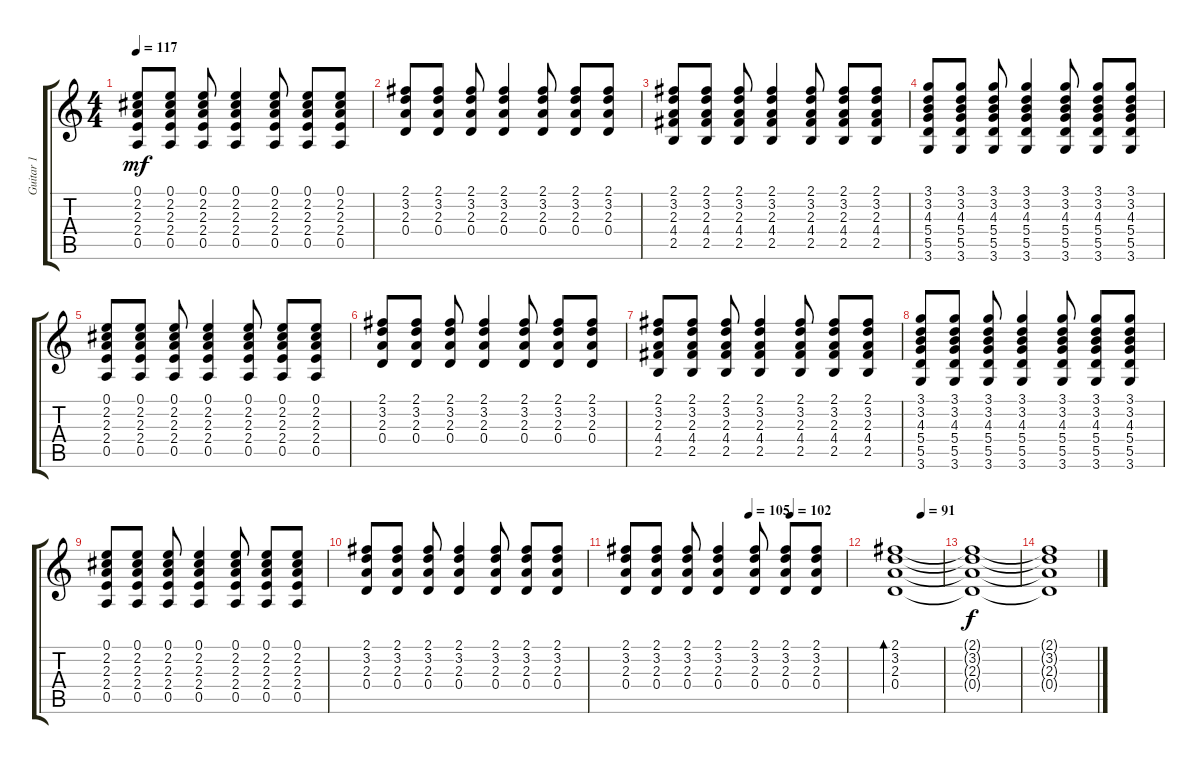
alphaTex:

\track ("Guitar 1" "Guitar 1") {instrument acousticguitarsteel}
\staff {score tabs}
\tuning (E4 B3 G3 D3 A2 E2) {hide}
\ts (4 4)
\tempo 117
\clef g2
\ks c
(0.1 2.2 2.3 2.4 0.5).8{dy mf} (0.1 2.2 2.3 2.4 0.5).8 (0.1 2.2 2.3 2.4 0.5).8 (0.1 2.2 2.3 2.4 0.5).4 (0.1 2.2 2.3 2.4 0.5).8 (0.1 2.2 2.3 2.4 0.5).8 (0.1 2.2 2.3 2.4 0.5).8 |
(2.1 3.2 2.3 0.4).8 (2.1 3.2 2.3 0.4).8 (2.1 3.2 2.3 0.4).8 (2.1 3.2 2.3 0.4).4 (2.1 3.2 2.3 0.4).8 (2.1 3.2 2.3 0.4).8 (2.1 3.2 2.3 0.4).8 |
(2.1 3.2 2.3 4.4 2.5).8 (2.1 3.2 2.3 4.4 2.5).8 (2.1 3.2 2.3 4.4 2.5).8 (2.1 3.2 2.3 4.4 2.5).4 (2.1 3.2 2.3 4.4 2.5).8 (2.1 3.2 2.3 4.4 2.5).8 (2.1 3.2 2.3 4.4 2.5).8 |
(3.1 3.2 4.3 5.4 5.5 3.6).8 (3.1 3.2 4.3 5.4 5.5 3.6).8 (3.1 3.2 4.3 5.4 5.5 3.6).8 (3.1 3.2 4.3 5.4 5.5 3.6).4 (3.1 3.2 4.3 5.4 5.5 3.6).8 (3.1 3.2 4.3 5.4 5.5 3.6).8 (3.1 3.2 4.3 5.4 5.5 3.6).8 |
(0.1 2.2 2.3 2.4 0.5).8 (0.1 2.2 2.3 2.4 0.5).8 (0.1 2.2 2.3 2.4 0.5).8 (0.1 2.2 2.3 2.4 0.5).4 (0.1 2.2 2.3 2.4 0.5).8 (0.1 2.2 2.3 2.4 0.5).8 (0.1 2.2 2.3 2.4 0.5).8 |
(2.1 3.2 2.3 0.4).8 (2.1 3.2 2.3 0.4).8 (2.1 3.2 2.3 0.4).8 (2.1 3.2 2.3 0.4).4 (2.1 3.2 2.3 0.4).8 (2.1 3.2 2.3 0.4).8 (2.1 3.2 2.3 0.4).8 |
(2.1 3.2 2.3 4.4 2.5).8 (2.1 3.2 2.3 4.4 2.5).8 (2.1 3.2 2.3 4.4 2.5).8 (2.1 3.2 2.3 4.4 2.5).4 (2.1 3.2 2.3 4.4 2.5).8 (2.1 3.2 2.3 4.4 2.5).8 (2.1 3.2 2.3 4.4 2.5).8 |
(3.1 3.2 4.3 5.4 5.5 3.6).8 (3.1 3.2 4.3 5.4 5.5 3.6).8 (3.1 3.2 4.3 5.4 5.5 3.6).8 (3.1 3.2 4.3 5.4 5.5 3.6).4 (3.1 3.2 4.3 5.4 5.5 3.6).8 (3.1 3.2 4.3 5.4 5.5 3.6).8 (3.1 3.2 4.3 5.4 5.5 3.6).8 |
(0.1 2.2 2.3 2.4 0.5).8 (0.1 2.2 2.3 2.4 0.5).8 (0.1 2.2 2.3 2.4 0.5).8 (0.1 2.2 2.3 2.4 0.5).4 (0.1 2.2 2.3 2.4 0.5).8 (0.1 2.2 2.3 2.4 0.5).8 (0.1 2.2 2.3 2.4 0.5).8 |
(2.1 3.2 2.3 0.4).8 (2.1 3.2 2.3 0.4).8 (2.1 3.2 2.3 0.4).8 (2.1 3.2 2.3 0.4).4 (2.1 3.2 2.3 0.4).8 (2.1 3.2 2.3 0.4).8 (2.1 3.2 2.3 0.4).8 |
\tempo (105 0.5625)
\tempo (102 0.75)
(2.1 3.2 2.3 0.4).8 (2.1 3.2 2.3 0.4).8 (2.1 3.2 2.3 0.4).8 (2.1 3.2 2.3 0.4).4 (2.1 3.2 2.3 0.4).8 (2.1 3.2 2.3 0.4).8 (2.1 3.2 2.3 0.4).8 |
\tempo (91 0.5625)
(2.1 3.2 2.3 0.4).1{bd 480} |
(2.1{t} 3.2{t} 2.3{t} 0.4{t}).1{dy f} |
(2.1{t} 3.2{t} 2.3{t} 0.4{t}).1
